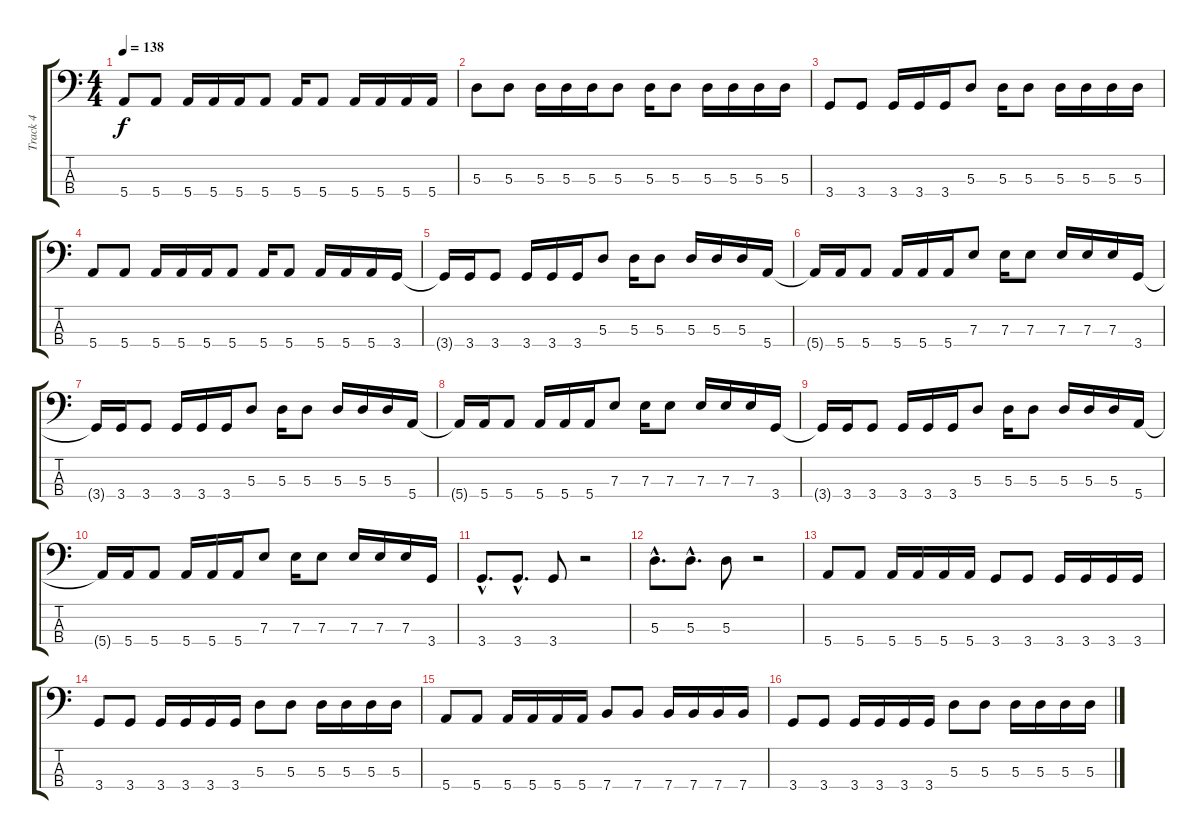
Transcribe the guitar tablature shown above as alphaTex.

\track ("Track 4" "Track 4") {instrument electricbasspick}
\staff {score tabs}
\tuning (G2 D2 A1 E1) {hide}
\ts (4 4)
\tempo 138
\clef f4
\ks c
5.4.8{dy f} 5.4.8 5.4.16 5.4.16 5.4.16 5.4.8 5.4.16 5.4.8 5.4.16 5.4.16 5.4.16 5.4.16 |
5.3.8 5.3.8 5.3.16 5.3.16 5.3.16 5.3.8 5.3.16 5.3.8 5.3.16 5.3.16 5.3.16 5.3.16 |
3.4.8 3.4.8 3.4.16 3.4.16 3.4.16 5.3.8 5.3.16 5.3.8 5.3.16 5.3.16 5.3.16 5.3.16 |
5.4.8 5.4.8 5.4.16 5.4.16 5.4.16 5.4.8 5.4.16 5.4.8 5.4.16 5.4.16 5.4.16 3.4.16 |
3.4{t}.16 3.4.16 3.4.8 3.4.16 3.4.16 3.4.16 5.3.8 5.3.16 5.3.8 5.3.16 5.3.16 5.3.16 5.4.16 |
5.4{t}.16 5.4.16 5.4.8 5.4.16 5.4.16 5.4.16 7.3.8 7.3.16 7.3.8 7.3.16 7.3.16 7.3.16 3.4.16 |
3.4{t}.16 3.4.16 3.4.8 3.4.16 3.4.16 3.4.16 5.3.8 5.3.16 5.3.8 5.3.16 5.3.16 5.3.16 5.4.16 |
5.4{t}.16 5.4.16 5.4.8 5.4.16 5.4.16 5.4.16 7.3.8 7.3.16 7.3.8 7.3.16 7.3.16 7.3.16 3.4.16 |
3.4{t}.16 3.4.16 3.4.8 3.4.16 3.4.16 3.4.16 5.3.8 5.3.16 5.3.8 5.3.16 5.3.16 5.3.16 5.4.16 |
5.4{t}.16 5.4.16 5.4.8 5.4.16 5.4.16 5.4.16 7.3.8 7.3.16 7.3.8 7.3.16 7.3.16 7.3.16 3.4.16 |
3.4{hac}.8{d} 3.4{hac}.8{d} 3.4.8 r.2 |
5.3{hac}.8{d} 5.3{hac}.8{d} 5.3.8 r.2 |
5.4.8 5.4.8 5.4.16 5.4.16 5.4.16 5.4.16 3.4.8 3.4.8 3.4.16 3.4.16 3.4.16 3.4.16 |
3.4.8 3.4.8 3.4.16 3.4.16 3.4.16 3.4.16 5.3.8 5.3.8 5.3.16 5.3.16 5.3.16 5.3.16 |
5.4.8 5.4.8 5.4.16 5.4.16 5.4.16 5.4.16 7.4.8 7.4.8 7.4.16 7.4.16 7.4.16 7.4.16 |
3.4.8 3.4.8 3.4.16 3.4.16 3.4.16 3.4.16 5.3.8 5.3.8 5.3.16 5.3.16 5.3.16 5.3.16
